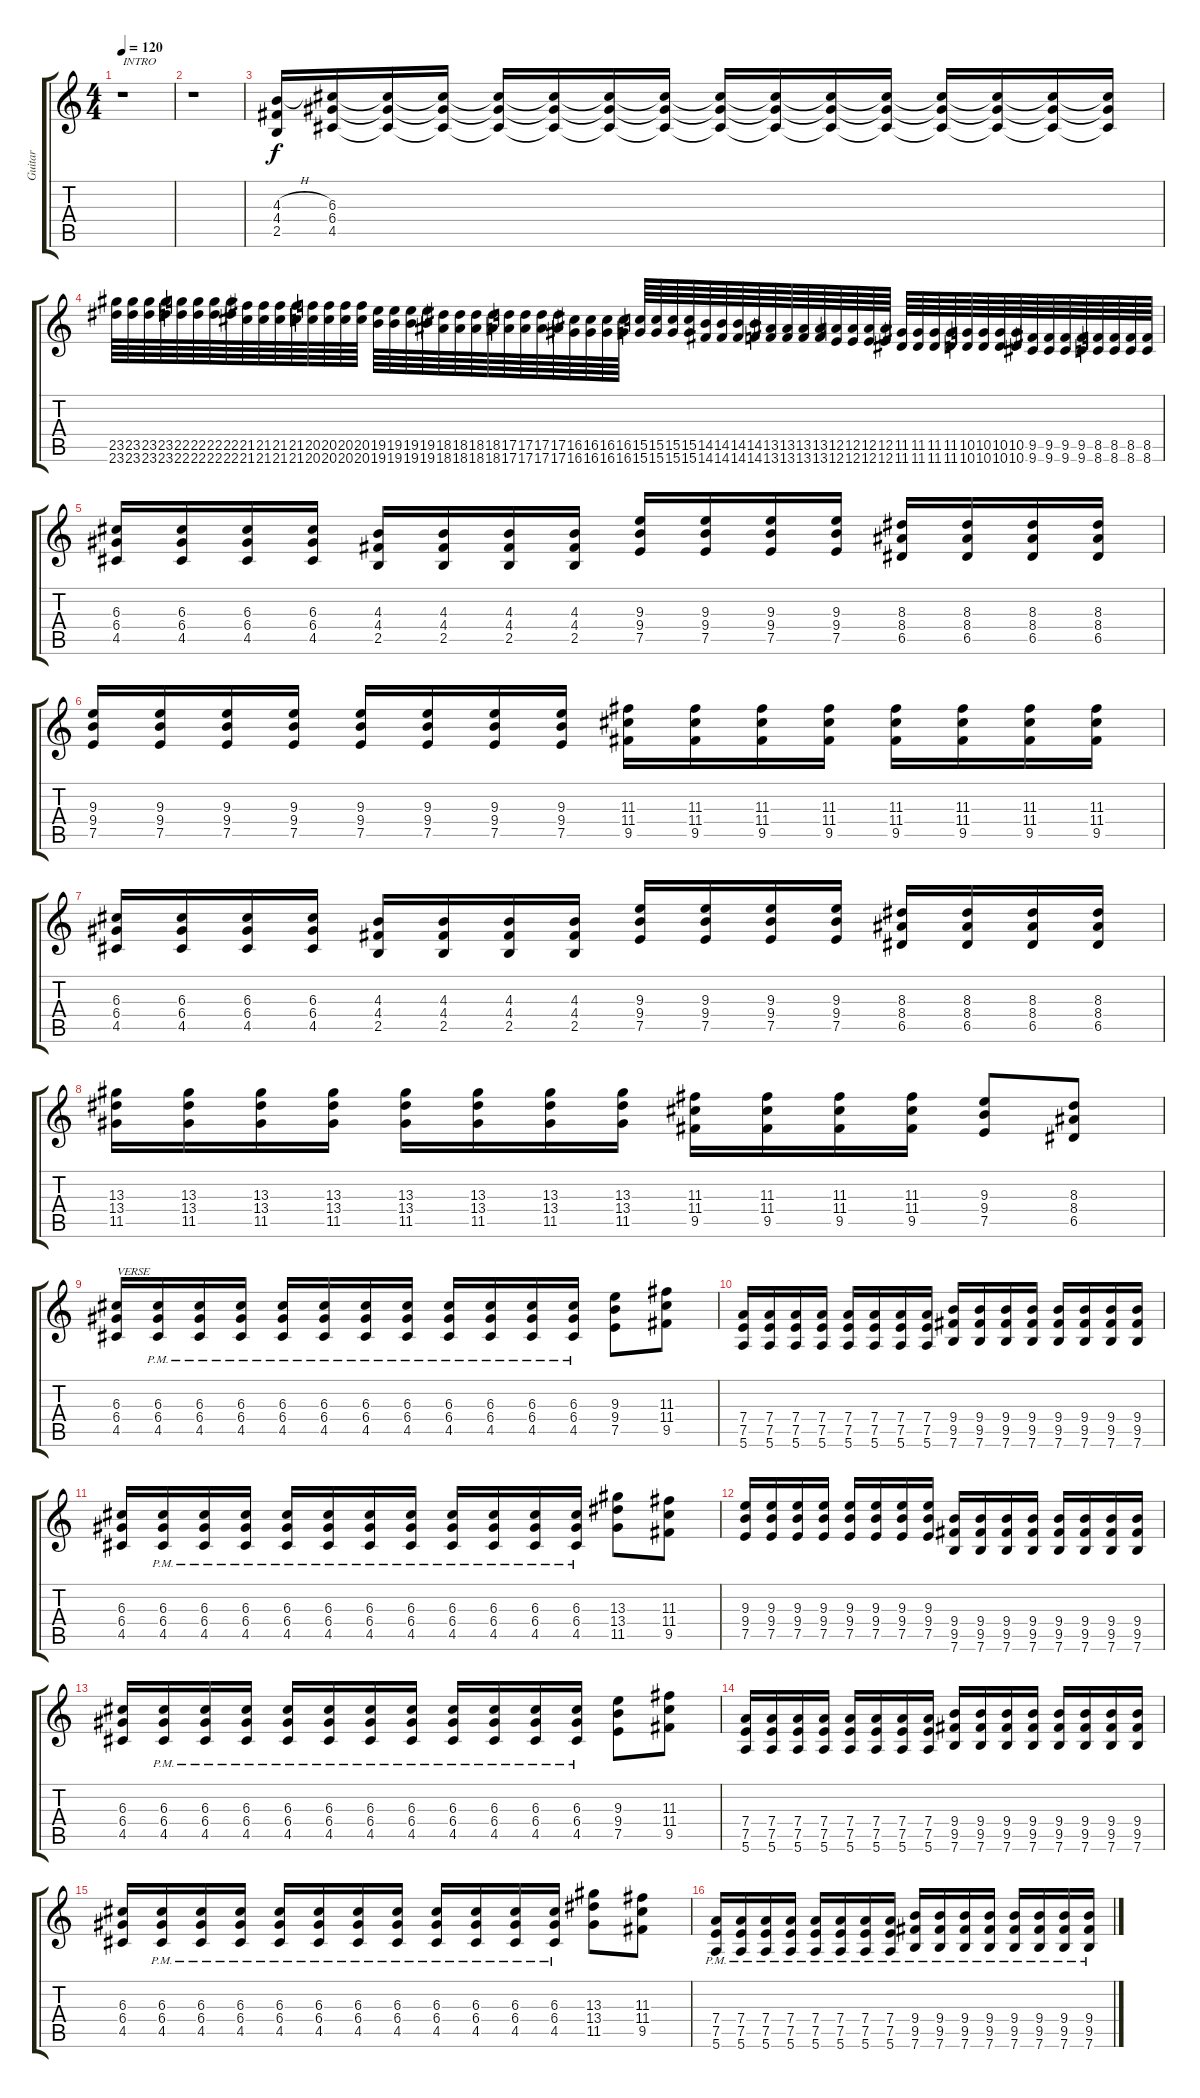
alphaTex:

\track ("Guitar" "Guitar") {instrument distortionguitar}
\staff {score tabs}
\tuning (E4 B3 G3 D3 A2 E2) {hide}
\ts (4 4)
\tempo 120
\clef g2
\ks c
r.1{txt "INTRO" dy f instrument distortionguitar} |
r.1 |
(4.3{h} 4.4 2.5).16 (6.3 6.4 4.5).16 (6.3{t} 6.4{t} 4.5{t}).16 (6.3{t} 6.4{t} 4.5{t}).16 (6.3{t} 6.4{t} 4.5{t}).16 (6.3{t} 6.4{t} 4.5{t}).16 (6.3{t} 6.4{t} 4.5{t}).16 (6.3{t} 6.4{t} 4.5{t}).16 (6.3{t} 6.4{t} 4.5{t}).16 (6.3{t} 6.4{t} 4.5{t}).16 (6.3{t} 6.4{t} 4.5{t}).16 (6.3{t} 6.4{t} 4.5{t}).16 (6.3{t} 6.4{t} 4.5{t}).16 (6.3{t} 6.4{t} 4.5{t}).16 (6.3{t} 6.4{t} 4.5{t}).16 (6.3{t} 6.4{t} 4.5{t}).16 |
(23.5 23.6).64 (23.5 23.6).64 (23.5 23.6).64 (23.5 23.6).64 (22.5 22.6).64 (22.5 22.6).64 (22.5 22.6).64 (22.5 22.6).64 (21.5 21.6).64 (21.5 21.6).64 (21.5 21.6).64 (21.5 21.6).64 (20.5 20.6).64 (20.5 20.6).64 (20.5 20.6).64 (20.5 20.6).64 (19.5 19.6).64 (19.5 19.6).64 (19.5 19.6).64 (19.5 19.6).64 (18.5 18.6).64 (18.5 18.6).64 (18.5 18.6).64 (18.5 18.6).64 (17.5 17.6).64 (17.5 17.6).64 (17.5 17.6).64 (17.5 17.6).64 (16.5 16.6).64 (16.5 16.6).64 (16.5 16.6).64 (16.5 16.6).64 (15.5 15.6).64 (15.5 15.6).64 (15.5 15.6).64 (15.5 15.6).64 (14.5 14.6).64 (14.5 14.6).64 (14.5 14.6).64 (14.5 14.6).64 (13.5 13.6).64 (13.5 13.6).64 (13.5 13.6).64 (13.5 13.6).64 (12.5 12.6).64 (12.5 12.6).64 (12.5 12.6).64 (12.5 12.6).64 (11.5 11.6).64 (11.5 11.6).64 (11.5 11.6).64 (11.5 11.6).64 (10.5 10.6).64 (10.5 10.6).64 (10.5 10.6).64 (10.5 10.6).64 (9.5 9.6).64 (9.5 9.6).64 (9.5 9.6).64 (9.5 9.6).64 (8.5 8.6).64 (8.5 8.6).64 (8.5 8.6).64 (8.5 8.6).64 |
(6.3 6.4 4.5).16 (6.3 6.4 4.5).16 (6.3 6.4 4.5).16 (6.3 6.4 4.5).16 (4.3 4.4 2.5).16 (4.3 4.4 2.5).16 (4.3 4.4 2.5).16 (4.3 4.4 2.5).16 (9.3 9.4 7.5).16 (9.3 9.4 7.5).16 (9.3 9.4 7.5).16 (9.3 9.4 7.5).16 (8.3 8.4 6.5).16 (8.3 8.4 6.5).16 (8.3 8.4 6.5).16 (8.3 8.4 6.5).16 |
(9.3 9.4 7.5).16 (9.3 9.4 7.5).16 (9.3 9.4 7.5).16 (9.3 9.4 7.5).16 (9.3 9.4 7.5).16 (9.3 9.4 7.5).16 (9.3 9.4 7.5).16 (9.3 9.4 7.5).16 (11.3 11.4 9.5).16 (11.3 11.4 9.5).16 (11.3 11.4 9.5).16 (11.3 11.4 9.5).16 (11.3 11.4 9.5).16 (11.3 11.4 9.5).16 (11.3 11.4 9.5).16 (11.3 11.4 9.5).16 |
(6.3 6.4 4.5).16 (6.3 6.4 4.5).16 (6.3 6.4 4.5).16 (6.3 6.4 4.5).16 (4.3 4.4 2.5).16 (4.3 4.4 2.5).16 (4.3 4.4 2.5).16 (4.3 4.4 2.5).16 (9.3 9.4 7.5).16 (9.3 9.4 7.5).16 (9.3 9.4 7.5).16 (9.3 9.4 7.5).16 (8.3 8.4 6.5).16 (8.3 8.4 6.5).16 (8.3 8.4 6.5).16 (8.3 8.4 6.5).16 |
(13.3 13.4 11.5).16 (13.3 13.4 11.5).16 (13.3 13.4 11.5).16 (13.3 13.4 11.5).16 (13.3 13.4 11.5).16 (13.3 13.4 11.5).16 (13.3 13.4 11.5).16 (13.3 13.4 11.5).16 (11.3 11.4 9.5).16 (11.3 11.4 9.5).16 (11.3 11.4 9.5).16 (11.3 11.4 9.5).16 (9.3 9.4 7.5).8 (8.3 8.4 6.5).8 |
(6.3 6.4 4.5).16{txt "VERSE"} (6.3{pm} 6.4{pm} 4.5{pm}).16 (6.3{pm} 6.4{pm} 4.5{pm}).16 (6.3{pm} 6.4{pm} 4.5{pm}).16 (6.3{pm} 6.4{pm} 4.5{pm}).16 (6.3{pm} 6.4{pm} 4.5{pm}).16 (6.3{pm} 6.4{pm} 4.5{pm}).16 (6.3{pm} 6.4{pm} 4.5{pm}).16 (6.3{pm} 6.4{pm} 4.5{pm}).16 (6.3{pm} 6.4{pm} 4.5{pm}).16 (6.3{pm} 6.4{pm} 4.5{pm}).16 (6.3{pm} 6.4{pm} 4.5{pm}).16 (9.3 9.4 7.5).8 (11.3 11.4 9.5).8 |
(7.4 7.5 5.6).16 (7.4 7.5 5.6).16 (7.4 7.5 5.6).16 (7.4 7.5 5.6).16 (7.4 7.5 5.6).16 (7.4 7.5 5.6).16 (7.4 7.5 5.6).16 (7.4 7.5 5.6).16 (9.4 9.5 7.6).16 (9.4 9.5 7.6).16 (9.4 9.5 7.6).16 (9.4 9.5 7.6).16 (9.4 9.5 7.6).16 (9.4 9.5 7.6).16 (9.4 9.5 7.6).16 (9.4 9.5 7.6).16 |
(6.3 6.4 4.5).16 (6.3{pm} 6.4{pm} 4.5{pm}).16 (6.3{pm} 6.4{pm} 4.5{pm}).16 (6.3{pm} 6.4{pm} 4.5{pm}).16 (6.3{pm} 6.4{pm} 4.5{pm}).16 (6.3{pm} 6.4{pm} 4.5{pm}).16 (6.3{pm} 6.4{pm} 4.5{pm}).16 (6.3{pm} 6.4{pm} 4.5{pm}).16 (6.3{pm} 6.4{pm} 4.5{pm}).16 (6.3{pm} 6.4{pm} 4.5{pm}).16 (6.3{pm} 6.4{pm} 4.5{pm}).16 (6.3{pm} 6.4{pm} 4.5{pm}).16 (13.3 13.4 11.5).8 (11.3 11.4 9.5).8 |
(9.3 9.4 7.5).16 (9.3 9.4 7.5).16 (9.3 9.4 7.5).16 (9.3 9.4 7.5).16 (9.3 9.4 7.5).16 (9.3 9.4 7.5).16 (9.3 9.4 7.5).16 (9.3 9.4 7.5).16 (9.4 9.5 7.6).16 (9.4 9.5 7.6).16 (9.4 9.5 7.6).16 (9.4 9.5 7.6).16 (9.4 9.5 7.6).16 (9.4 9.5 7.6).16 (9.4 9.5 7.6).16 (9.4 9.5 7.6).16 |
(6.3 6.4 4.5).16 (6.3{pm} 6.4{pm} 4.5{pm}).16 (6.3{pm} 6.4{pm} 4.5{pm}).16 (6.3{pm} 6.4{pm} 4.5{pm}).16 (6.3{pm} 6.4{pm} 4.5{pm}).16 (6.3{pm} 6.4{pm} 4.5{pm}).16 (6.3{pm} 6.4{pm} 4.5{pm}).16 (6.3{pm} 6.4{pm} 4.5{pm}).16 (6.3{pm} 6.4{pm} 4.5{pm}).16 (6.3{pm} 6.4{pm} 4.5{pm}).16 (6.3{pm} 6.4{pm} 4.5{pm}).16 (6.3{pm} 6.4{pm} 4.5{pm}).16 (9.3 9.4 7.5).8 (11.3 11.4 9.5).8 |
(7.4 7.5 5.6).16 (7.4 7.5 5.6).16 (7.4 7.5 5.6).16 (7.4 7.5 5.6).16 (7.4 7.5 5.6).16 (7.4 7.5 5.6).16 (7.4 7.5 5.6).16 (7.4 7.5 5.6).16 (9.4 9.5 7.6).16 (9.4 9.5 7.6).16 (9.4 9.5 7.6).16 (9.4 9.5 7.6).16 (9.4 9.5 7.6).16 (9.4 9.5 7.6).16 (9.4 9.5 7.6).16 (9.4 9.5 7.6).16 |
(6.3 6.4 4.5).16 (6.3{pm} 6.4{pm} 4.5{pm}).16 (6.3{pm} 6.4{pm} 4.5{pm}).16 (6.3{pm} 6.4{pm} 4.5{pm}).16 (6.3{pm} 6.4{pm} 4.5{pm}).16 (6.3{pm} 6.4{pm} 4.5{pm}).16 (6.3{pm} 6.4{pm} 4.5{pm}).16 (6.3{pm} 6.4{pm} 4.5{pm}).16 (6.3{pm} 6.4{pm} 4.5{pm}).16 (6.3{pm} 6.4{pm} 4.5{pm}).16 (6.3{pm} 6.4{pm} 4.5{pm}).16 (6.3{pm} 6.4{pm} 4.5{pm}).16 (13.3 13.4 11.5).8 (11.3 11.4 9.5).8 |
(7.4{pm} 7.5{pm} 5.6{pm}).16 (7.4{pm} 7.5{pm} 5.6{pm}).16 (7.4{pm} 7.5{pm} 5.6{pm}).16 (7.4{pm} 7.5{pm} 5.6{pm}).16 (7.4{pm} 7.5{pm} 5.6{pm}).16 (7.4{pm} 7.5{pm} 5.6{pm}).16 (7.4{pm} 7.5{pm} 5.6{pm}).16 (7.4{pm} 7.5{pm} 5.6{pm}).16 (9.4{pm} 9.5{pm} 7.6{pm}).16 (9.4{pm} 9.5{pm} 7.6{pm}).16 (9.4{pm} 9.5{pm} 7.6{pm}).16 (9.4{pm} 9.5{pm} 7.6{pm}).16 (9.4{pm} 9.5{pm} 7.6{pm}).16 (9.4{pm} 9.5 7.6).16 (9.4{pm} 9.5{pm} 7.6{pm}).16 (9.4{pm} 9.5{pm} 7.6{pm}).16
